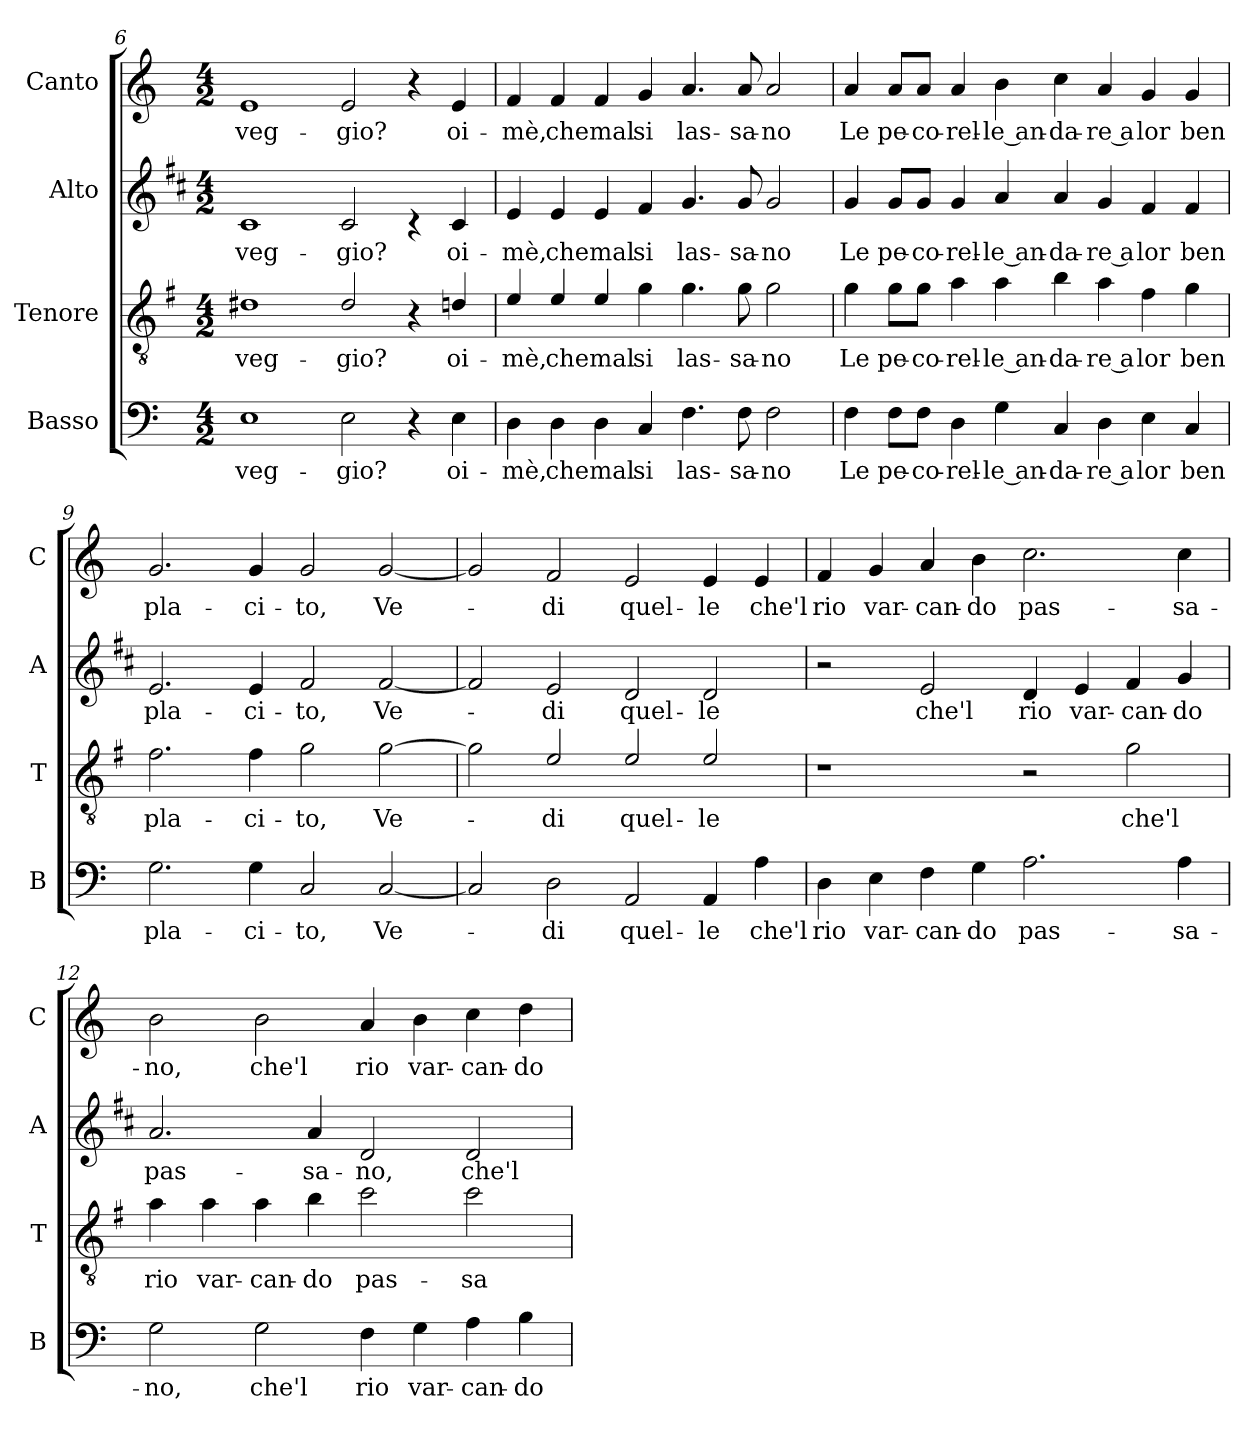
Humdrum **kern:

**kern	**text	**kern	**text	**kern	**text	**kern	**text
*part4	*part4	*part3	*part3	*part2	*part2	*part1	*part1
*staff4	*staff4	*staff3	*staff3	*staff2	*staff2	*staff1	*staff1
*I"Basso	*	*I"Tenore	*	*I"Alto	*	*I"Canto	*
*I'B	*	*I'T	*	*I'A	*	*I'C	*
*clefF4	*	*clefGv2	*	*clefG2	*	*clefG2	*
*	*	*ITrd4c7	*	*ITrd1c2	*	*	*
*k[]	*	*k[]	*	*k[]	*	*k[]	*
*C:	*	*C:	*	*C:	*	*C:	*
*M4/2	*	*M4/2	*	*M4/2	*	*M4/2	*
=6	=6	=6	=6	=6	=6	=6	=6
!	!LO:LY:b	!	!LO:LY:b	!	!LO:LY:b	!	!LO:LY:b
1E	veg-	1G#X	veg-	1B	veg-	1e	veg-
!	!LO:LY:b	!	!LO:LY:b	!	!LO:LY:b	!	!LO:LY:b
2E\	-gio?	2G#/	-gio?	2B/	-gio?	2e/	-gio?
4r	.	4r	.	4rc	.	4r	.
!	!LO:LY:b	!	!LO:LY:b	!	!LO:LY:b	!	!LO:LY:b
4E\	oi-	4Gn/	oi-	4B/	oi-	4e/	oi-
=7	=7	=7	=7	=7	=7	=7	=7
!	!LO:LY:b	!	!LO:LY:b	!	!LO:LY:b	!	!LO:LY:b
4D\	-mè,	4A/	-mè,	4d/	-mè,	4f/	-mè,
!	!LO:LY:b	!	!LO:LY:b	!	!LO:LY:b	!	!LO:LY:b
4D\	che	4A/	che	4d/	che	4f/	che
!	!LO:LY:b	!	!LO:LY:b	!	!LO:LY:b	!	!LO:LY:b
4D\	mal	4A/	mal	4d/	mal	4f/	mal
!	!LO:LY:b	!	!LO:LY:b	!	!LO:LY:b	!	!LO:LY:b
4C/	si	4c\	si	4e/	si	4g/	si
!	!LO:LY:b	!	!LO:LY:b	!	!LO:LY:b	!	!LO:LY:b
4.F\	las-	4.c\	las-	4.f/	las-	4.a/	las-
!	!LO:LY:b	!	!LO:LY:b	!	!LO:LY:b	!	!LO:LY:b
8F\	-sa-	8c\	-sa-	8f/	-sa-	8a/	-sa-
!	!LO:LY:b	!	!LO:LY:b	!	!LO:LY:b	!	!LO:LY:b
2F\	-no	2c\	-no	2f/	-no	2a/	-no
!!LO:LB:g=z
=8	=8	=8	=8	=8	=8	=8	=8
!	!LO:LY:b	!	!LO:LY:b	!	!LO:LY:b	!	!LO:LY:b
4F\	Le	4c\	Le	4f/	Le	4a/	Le
!	!LO:LY:b	!	!LO:LY:b	!	!LO:LY:b	!	!LO:LY:b
8F\L	pe-	8c\L	pe-	8f/L	pe-	8a/L	pe-
!	!LO:LY:b	!	!LO:LY:b	!	!LO:LY:b	!	!LO:LY:b
8F\J	-co-	8c\J	-co-	8f/J	-co-	8a/J	-co-
!	!LO:LY:b	!	!LO:LY:b	!	!LO:LY:b	!	!LO:LY:b
4D\	-rel-	4d\	-rel-	4f/	-rel-	4a/	-rel-
!	!LO:LY:b	!	!LO:LY:b	!	!LO:LY:b	!	!LO:LY:b
4G\	-le an-	4d\	-le an-	4g/	-le an-	4b\	-le an-
!	!LO:LY:b	!	!LO:LY:b	!	!LO:LY:b	!	!LO:LY:b
4C/	-da-	4e\	-da-	4g/	-da-	4cc\	-da-
!	!LO:LY:b	!	!LO:LY:b	!	!LO:LY:b	!	!LO:LY:b
4D\	-re a	4d\	-re a	4f/	-re a	4a/	-re a
!	!LO:LY:b	!	!LO:LY:b	!	!LO:LY:b	!	!LO:LY:b
4E\	lor	4B\	lor	4e/	lor	4g/	lor
!	!LO:LY:b	!	!LO:LY:b	!	!LO:LY:b	!	!LO:LY:b
4C/	ben	4c\	ben	4e/	ben	4g/	ben
=9	=9	=9	=9	=9	=9	=9	=9
!	!LO:LY:b	!	!LO:LY:b	!	!LO:LY:b	!	!LO:LY:b
2.G\	pla-	2.B\	pla-	2.d/	pla-	2.g/	pla-
!	!LO:LY:b	!	!LO:LY:b	!	!LO:LY:b	!	!LO:LY:b
4G\	-ci-	4B\	-ci-	4d/	-ci-	4g/	-ci-
!	!LO:LY:b	!	!LO:LY:b	!	!LO:LY:b	!	!LO:LY:b
2C/	-to,	2c\	-to,	2e/	-to,	2g/	-to,
!	!LO:LY:b	!	!LO:LY:b	!	!LO:LY:b	!	!LO:LY:b
[2C/	Ve-	[2c\	Ve-	[2e/	Ve-	[2g/	Ve-
=10	=10	=10	=10	=10	=10	=10	=10
2C/]	.	2c\]	.	2e/]	.	2g/]	.
!	!LO:LY:b	!	!LO:LY:b	!	!LO:LY:b	!	!LO:LY:b
2D\	-di	2A/	-di	2d/	-di	2f/	-di
!	!LO:LY:b	!	!LO:LY:b	!	!LO:LY:b	!	!LO:LY:b
2AA/	quel-	2A/	quel-	2c/	quel-	2e/	quel-
!	!LO:LY:b	!	!LO:LY:b	!	!LO:LY:b	!	!LO:LY:b
4AA/	-le	2A/	-le	2c/	-le	4e/	-le
!	!LO:LY:b	!	!	!	!	!	!LO:LY:b
4A\	che'l	.	.	.	.	4e/	che'l
=11	=11	=11	=11	=11	=11	=11	=11
!	!LO:LY:b	!	!	!	!	!	!LO:LY:b
4D\	rio	1r	.	2r	.	4f/	rio
!	!LO:LY:b	!	!	!	!	!	!LO:LY:b
4E\	var-	.	.	.	.	4g/	var-
!	!LO:LY:b	!	!	!	!LO:LY:b	!	!LO:LY:b
4F\	-can-	.	.	2d/	che'l	4a/	-can-
!	!LO:LY:b	!	!	!	!	!	!LO:LY:b
4G\	-do	.	.	.	.	4b\	-do
!	!LO:LY:b	!	!	!	!LO:LY:b	!	!LO:LY:b
2.A\	pas-	2r	.	4c/	rio	2.cc\	pas-
!	!	!	!	!	!LO:LY:b	!	!
.	.	.	.	4d/	var-	.	.
!	!	!	!LO:LY:b	!	!LO:LY:b	!	!
.	.	2c\	che'l	4e/	-can-	.	.
!	!LO:LY:b	!	!	!	!LO:LY:b	!	!LO:LY:b
4A\	-sa-	.	.	4f/	-do	4cc\	-sa-
!!LO:PB:g=z
=12	=12	=12	=12	=12	=12	=12	=12
!	!LO:LY:b	!	!LO:LY:b	!	!LO:LY:b	!	!LO:LY:b
2G\	-no,	4d\	rio	2.g/	pas-	2b\	-no,
!	!	!	!LO:LY:b	!	!	!	!
.	.	4d\	var-	.	.	.	.
!	!LO:LY:b	!	!LO:LY:b	!	!	!	!LO:LY:b
2G\	che'l	4d\	-can-	.	.	2b\	che'l
!	!	!	!LO:LY:b	!	!LO:LY:b	!	!
.	.	4e\	-do	4g/	-sa-	.	.
!	!LO:LY:b	!	!LO:LY:b	!	!LO:LY:b	!	!LO:LY:b
4F\	rio	2f\	pas-	2c/	-no,	4a/	rio
!	!LO:LY:b	!	!	!	!	!	!LO:LY:b
4G\	var-	.	.	.	.	4b\	var-
!	!LO:LY:b	!	!LO:LY:b	!	!LO:LY:b	!	!LO:LY:b
4A\	-can-	2f\	-sa-	2c/	che'l	4cc\	-can-
!	!LO:LY:b	!	!	!	!	!	!LO:LY:b
4B\	-do	.	.	.	.	4dd\	-do
=	=	=	=	=	=	=	=
*-	*-	*-	*-	*-	*-	*-	*-
